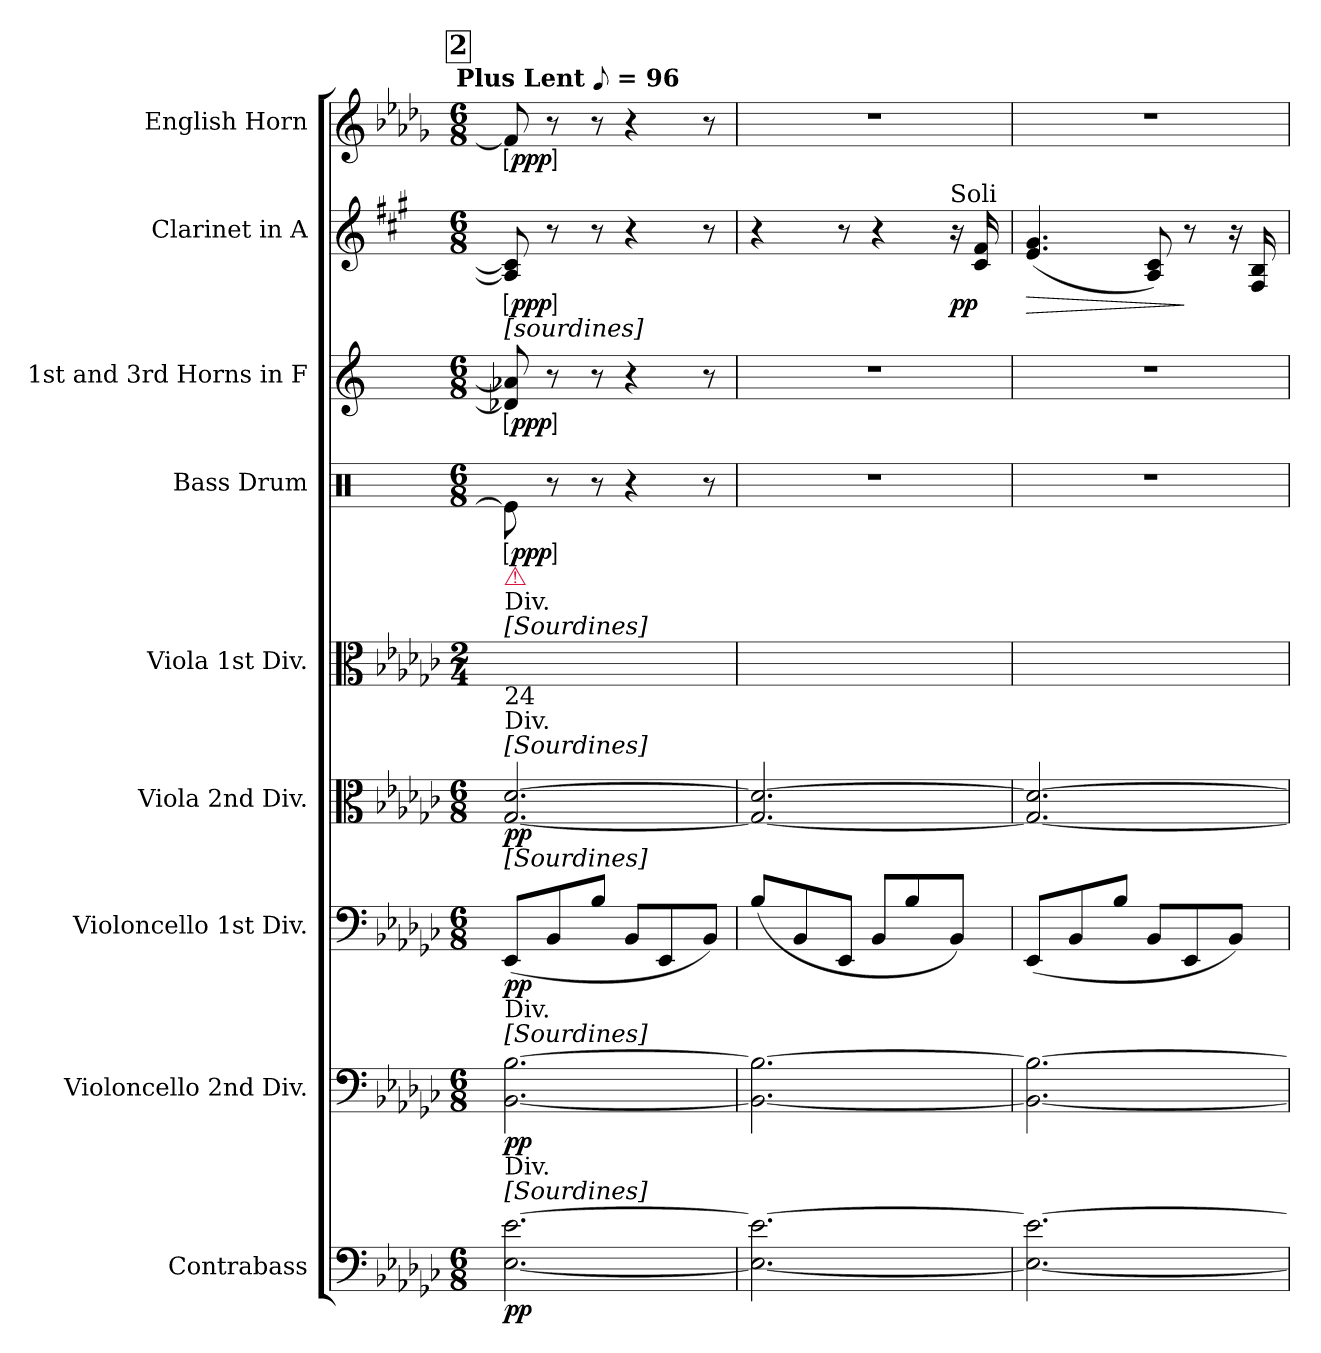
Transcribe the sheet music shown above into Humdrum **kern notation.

**kern	**dynam	**kern	**dynam	**kern	**dynam	**kern	**dynam	**kern	**kern	**dynam	**kern	**dynam	**kern	**dynam	**kern	**dynam
*part9	*part9	*part8	*part8	*part7	*part7	*part6	*part6	*part5	*part4	*part4	*part3	*part3	*part2	*part2	*part1	*part1
*staff9	*staff9	*staff8	*staff8	*staff7	*staff7	*staff6	*staff6	*staff5	*staff4	*staff4	*staff3	*staff3	*staff2	*staff2	*staff1	*staff1
*I"Contrabass	*	*I"Violoncello 2nd Div.	*	*I"Violoncello 1st Div.	*	*I"Viola 2nd Div.	*	*I"Viola 1st Div.	*I"Bass Drum	*	*I"1st and 3rd Horns in F	*	*I"Clarinet in A	*	*I"English Horn	*
*I'Cb.	*	*I'Vc.	*	*I'Vc.	*	*I'Vla.	*	*I'Vla.	*I'B. D.	*	*I'Hn.	*	*I'Cl.	*	*	*
*clefF4	*	*clefF4	*	*clefF4	*	*clefC3	*	*clefC3	*clefX	*	*clefG2	*	*clefG2	*	*clefG2	*
*ITrd7c12	*	*	*	*	*	*	*	*	*	*	*ITrd4c7	*	*ITrd2c3	*	*ITrd4c7	*
*k[b-e-a-d-g-c-]	*	*k[b-e-a-d-g-c-]	*	*k[b-e-a-d-g-c-]	*	*k[b-e-a-d-g-c-]	*	*k[b-e-a-d-g-c-]	*k[]	*	*k[b-]	*	*k[f#c#g#d#a#e#]	*	*k[b-e-a-d-g-c-]	*
*G-:	*	*G-:	*	*G-:	*	*G-:	*	*G-:	*C:	*	*F:	*	*F#:	*	*G-:	*
!!LO:TX:omd:t=Plus Lent [8th] = 96
*M6/8	*	*M6/8	*	*M6/8	*	*M6/8	*	*M2/4	*M6/8	*	*M6/8	*	*M6/8	*	*M6/8	*
*MM48	*	*MM48	*	*MM48	*	*MM48	*	*MM48	*MM48	*	*MM48	*	*MM48	*	*MM48	*
*	*	*	*	*	*	*	*	*Xtuplet	*	*	*	*	*	*	*	*
!!LO:REH:place=s1:t=2
=11	=11	=11	=11	=11	=11	=11	=11	=11	=11	=11	=11	=11	=11	=11	=11	=11
!	!	!	!	!	!	!	!	!	!	!	!LO:TX:a:t=[sourdines]	!	!	!	!	!
!	!	!	!	!	!	!	!	!LO:TX:b:t=24	!	!	!	!	!	!	!	!
!	!	!	!	!	!	!	!	!LO:TX:a:t=[Sourdines]	!	!	!	!	!	!	!	!
!	!	!	!	!	!	!	!	!LO:TX:a:t=Div.	!	!	!	!	!	!	!	!
!	!	!	!	!	!	!	!	!LO:TX:a:color=crimson:t=⚠	!	!	!	!	!	!	!	!
!	!	!	!	!	!	!LO:TX:a:t=[Sourdines]	!	!	!	!	!	!	!	!	!	!
!	!	!	!	!	!	!LO:TX:a:t=Div.	!	!	!	!	!	!	!	!	!	!
!	!	!	!	!LO:TX:a:t=[Sourdines]	!	!	!	!	!	!	!	!	!	!	!	!
!	!	!LO:TX:a:t=[Sourdines]	!	!	!	!	!	!	!	!	!	!	!	!	!	!
!	!	!LO:TX:a:t=Div.	!	!	!	!	!	!	!	!	!	!	!	!	!	!
!LO:TX:a:t=[Sourdines]	!	!	!	!	!	!	!	!	!	!	!	!	!	!	!	!
!LO:TX:a:t=Div.	!	!	!	!	!	!	!	!	!	!	!	!	!	!	!	!
!	!	!	!	!	!	!	!	!	!	!LO:DY:ed=brack	!	!LO:DY:ed=brack	!	!LO:DY:ed=brack	!	!LO:DY:ed=brack
[2.EE- [2.E-	pp	[2.BB- [2.B-	pp	(8EE-L	pp	[2.G- [2.d-	pp	32%3ryy	8Re\]	ppp	8G-X] 8d-X]	ppp	8F#] 8A#]	ppp	8B-]	ppp
.	.	.	.	.	.	.	.	32%3ryy	.	.	.	.	.	.	.	.
.	.	.	.	8BB-	.	.	.	.	8r	.	8r	.	8r	.	8r	.
.	.	.	.	.	.	.	.	8%3ryy	.	.	.	.	.	.	.	.
.	.	.	.	8B-J	.	.	.	.	8r	.	8r	.	8r	.	8r	.
.	.	.	.	8BB-L	.	.	.	.	4r	.	4r	.	4r	.	4r	.
.	.	.	.	8EE-	.	.	.	.	.	.	.	.	.	.	.	.
.	.	.	.	.	.	.	.	16%3ryy	.	.	.	.	.	.	.	.
.	.	.	.	8BB-J)	.	.	.	.	8r	.	8r	.	8r	.	8r	.
=12	=12	=12	=12	=12	=12	=12	=12	=12	=12	=12	=12	=12	=12	=12	=12	=12
2.EE-_ 2.E-_	.	2.BB-_ 2.B-_	.	(<8B-L	.	2.G-_ 2.d-_	.	32%3ryy	4%3r	.	4%3r	.	4r	.	4%3r	.
.	.	.	.	.	.	.	.	32%3ryy	.	.	.	.	.	.	.	.
.	.	.	.	8BB-	.	.	.	.	.	.	.	.	.	.	.	.
.	.	.	.	.	.	.	.	8%3ryy	.	.	.	.	.	.	.	.
.	.	.	.	8EE-J	.	.	.	.	.	.	.	.	8r	.	.	.
.	.	.	.	8BB-/L	.	.	.	.	.	.	.	.	4r	.	.	.
.	.	.	.	8B-	.	.	.	.	.	.	.	.	.	.	.	.
.	.	.	.	.	.	.	.	16%3ryy	.	.	.	.	.	.	.	.
!	!	!	!	!	!	!	!	!	!	!	!	!	!LO:TX:a:t=Soli	!	!	!
.	.	.	.	8BB-J)	.	.	.	.	.	.	.	.	16r	pp	.	.
.	.	.	.	.	.	.	.	.	.	.	.	.	16A# 16d#	.	.	.
=13	=13	=13	=13	=13	=13	=13	=13	=13	=13	=13	=13	=13	=13	=13	=13	=13
!	!	!	!	!	!	!	!	!	!	!	!	!	!	!LO:HP:b	!	!
2.EE-_ 2.E-_	.	2.BB-_ 2.B-_	.	(8EE-L	.	2.G-_ 2.d-_	.	32%3ryy	4%3r	.	4%3r	.	(4.c# 4.e#	>	4%3r	.
.	.	.	.	.	.	.	.	32%3ryy	.	.	.	.	.	.	.	.
.	.	.	.	8BB-	.	.	.	.	.	.	.	.	.	.	.	.
.	.	.	.	.	.	.	.	8%3ryy	.	.	.	.	.	.	.	.
.	.	.	.	8B-J	.	.	.	.	.	.	.	.	.	.	.	.
.	.	.	.	8BB-L	.	.	.	.	.	.	.	.	8F# 8A#)	.	.	.
.	.	.	.	8EE-	.	.	.	.	.	.	.	.	8r	]	.	.
.	.	.	.	.	.	.	.	16%3ryy	.	.	.	.	.	.	.	.
.	.	.	.	8BB-J)	.	.	.	.	.	.	.	.	16r	.	.	.
.	.	.	.	.	.	.	.	.	.	.	.	.	16D# 16G#	.	.	.
=	=	=	=	=	=	=	=	=	=	=	=	=	=	=	=	=
*-	*-	*-	*-	*-	*-	*-	*-	*-	*-	*-	*-	*-	*-	*-	*-	*-
